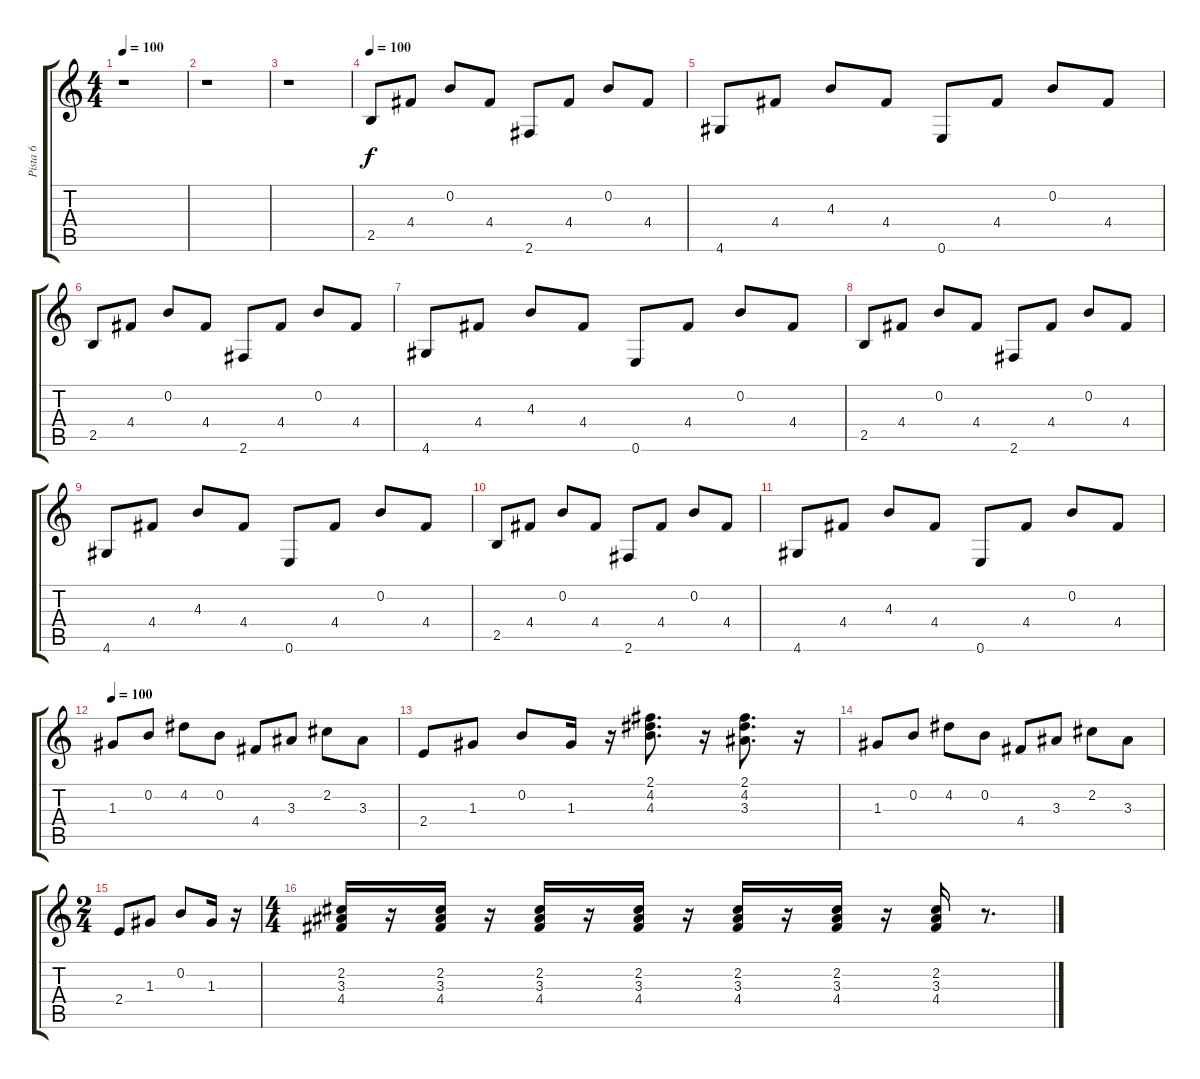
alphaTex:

\track ("Pista 6" "Pista 6") {instrument electricguitarclean}
\staff {score tabs}
\tuning (E4 B3 G3 D3 A2 E2) {hide}
\ts (4 4)
\tempo 100
\clef g2
\ks c
r.1{dy f} |
r.1 |
r.1 |
\tempo 100
2.5.8 4.4.8 0.2.8 4.4.8 2.6.8 4.4.8 0.2.8 4.4.8 |
4.6.8 4.4.8 4.3.8 4.4.8 0.6.8 4.4.8 0.2.8 4.4.8 |
2.5.8 4.4.8 0.2.8 4.4.8 2.6.8 4.4.8 0.2.8 4.4.8 |
4.6.8 4.4.8 4.3.8 4.4.8 0.6.8 4.4.8 0.2.8 4.4.8 |
2.5.8 4.4.8 0.2.8 4.4.8 2.6.8 4.4.8 0.2.8 4.4.8 |
4.6.8 4.4.8 4.3.8 4.4.8 0.6.8 4.4.8 0.2.8 4.4.8 |
2.5.8 4.4.8 0.2.8 4.4.8 2.6.8 4.4.8 0.2.8 4.4.8 |
4.6.8 4.4.8 4.3.8 4.4.8 0.6.8 4.4.8 0.2.8 4.4.8 |
\tempo 100
1.3.8 0.2.8 4.2.8 0.2.8 4.4.8 3.3.8 2.2.8 3.3.8 |
2.4.8 1.3.8 0.2.8 1.3.16 r.16 (2.1 4.2 4.3).8{d} r.16 (2.1 4.2 3.3).8{d} r.16 |
1.3.8 0.2.8 4.2.8 0.2.8 4.4.8 3.3.8 2.2.8 3.3.8 |
\ts (2 4)
2.4.8 1.3.8 0.2.8 1.3.16 r.16 |
\ts (4 4)
(2.2 3.3 4.4).16 r.16 (2.2 3.3 4.4).16 r.16 (2.2 3.3 4.4).16 r.16 (2.2 3.3 4.4).16 r.16 (2.2 3.3 4.4).16 r.16 (2.2 3.3 4.4).16 r.16 (2.2 3.3 4.4).16 r.8{d}
